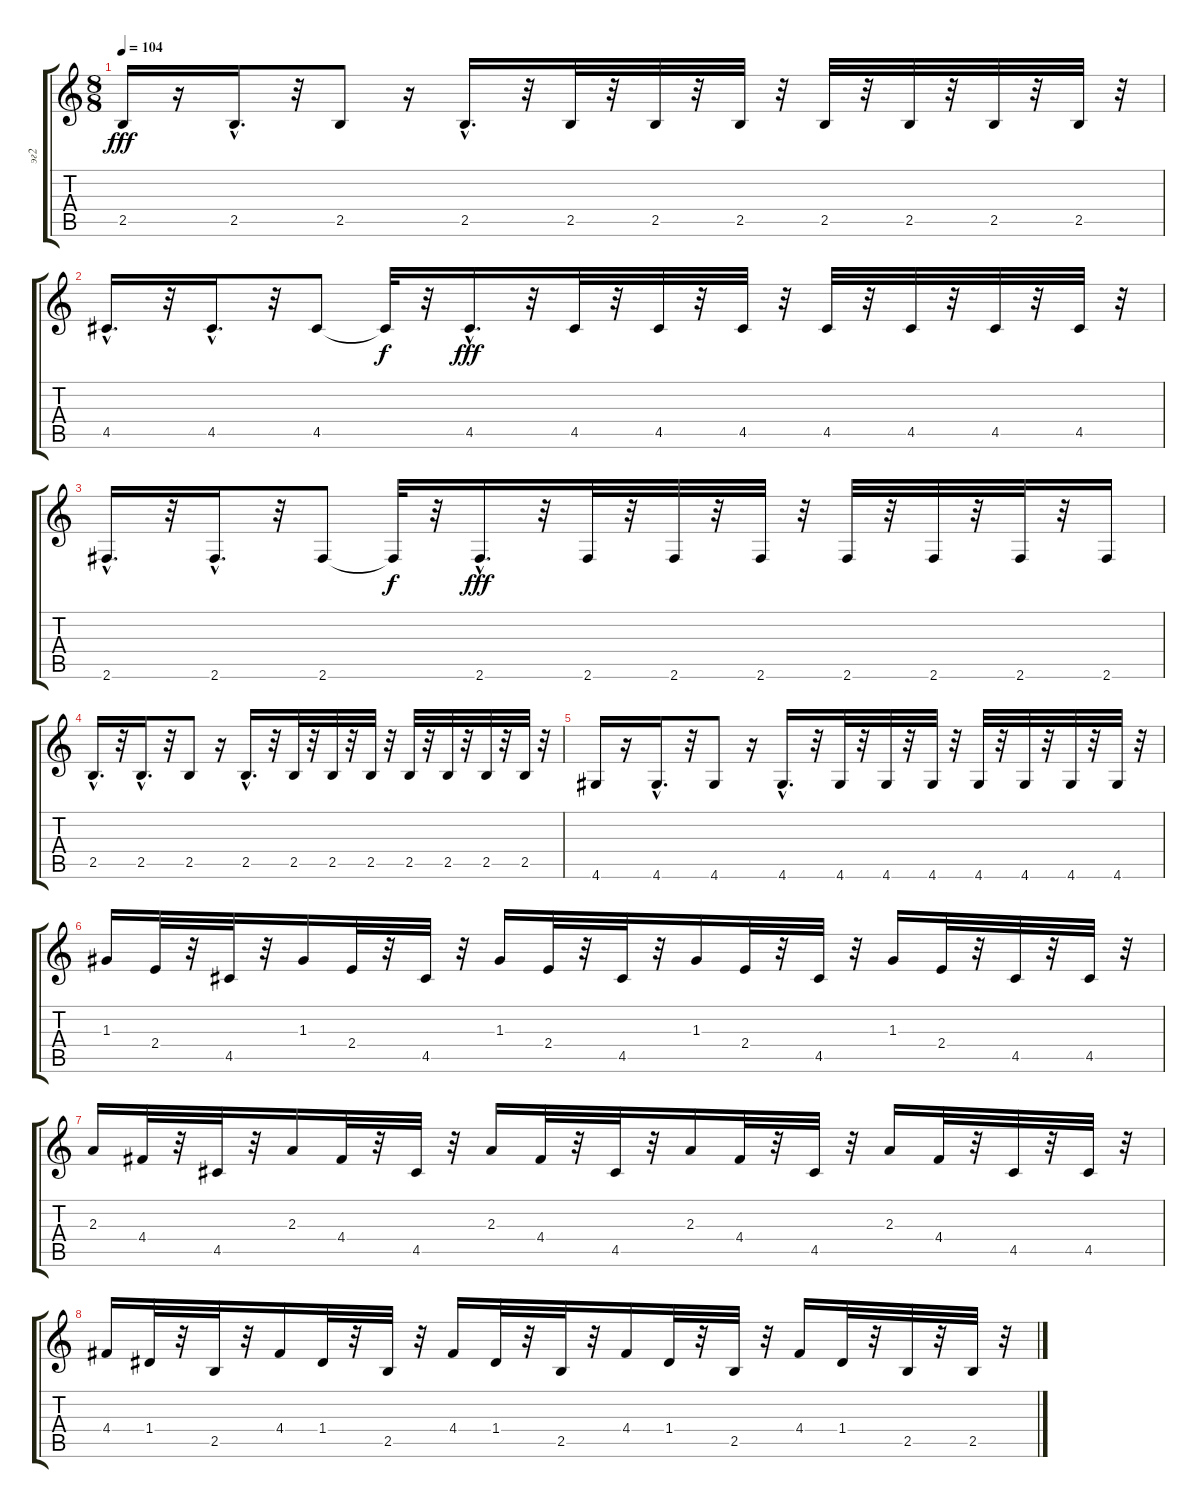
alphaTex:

\track ("эг2" "эг2") {instrument distortionguitar}
\staff {score tabs}
\tuning (E4 B3 G3 D3 A2 E2) {hide}
\ts (8 8)
\tempo 104
\clef g2
\ks c
2.5.16{dy fff} r.16 2.5{hac}.16{d} r.32 2.5.8 r.16 2.5{hac}.16{d} r.32 2.5.32 r.32 2.5.32 r.32 2.5.32 r.32 2.5.32 r.32 2.5.32 r.32 2.5.32 r.32 2.5.32 r.32 |
4.5{hac}.16{d} r.32 4.5{hac}.16{d} r.32 4.5.8 4.5{t}.32{dy f} r.32 4.5{hac}.16{d dy fff} r.32 4.5.32 r.32 4.5.32 r.32 4.5.32 r.32 4.5.32 r.32 4.5.32 r.32 4.5.32 r.32 4.5.32 r.32 |
2.6{hac}.16{d} r.32 2.6{hac}.16{d} r.32 2.6.8 2.6{t}.32{dy f} r.32 2.6{hac}.16{d dy fff} r.32 2.6.32 r.32 2.6.32 r.32 2.6.32 r.32 2.6.32 r.32 2.6.32 r.32 2.6.32 r.32 2.6.16 |
2.5{hac}.16{d} r.32 2.5{hac}.16{d} r.32 2.5.8 r.16 2.5{hac}.16{d} r.32 2.5.32 r.32 2.5.32 r.32 2.5.32 r.32 2.5.32 r.32 2.5.32 r.32 2.5.32 r.32 2.5.32 r.32 |
4.6.16 r.16 4.6{hac}.16{d} r.32 4.6.8 r.16 4.6{hac}.16{d} r.32 4.6.32 r.32 4.6.32 r.32 4.6.32 r.32 4.6.32 r.32 4.6.32 r.32 4.6.32 r.32 4.6.32 r.32 |
1.3.16 2.4.32 r.32 4.5.32 r.32 1.3.16 2.4.32 r.32 4.5.32 r.32 1.3.16 2.4.32 r.32 4.5.32 r.32 1.3.16 2.4.32 r.32 4.5.32 r.32 1.3.16 2.4.32 r.32 4.5.32 r.32 4.5.32 r.32 |
2.3.16 4.4.32 r.32 4.5.32 r.32 2.3.16 4.4.32 r.32 4.5.32 r.32 2.3.16 4.4.32 r.32 4.5.32 r.32 2.3.16 4.4.32 r.32 4.5.32 r.32 2.3.16 4.4.32 r.32 4.5.32 r.32 4.5.32 r.32 |
4.4.16 1.4.32 r.32 2.5.32 r.32 4.4.16 1.4.32 r.32 2.5.32 r.32 4.4.16 1.4.32 r.32 2.5.32 r.32 4.4.16 1.4.32 r.32 2.5.32 r.32 4.4.16 1.4.32 r.32 2.5.32 r.32 2.5.32 r.32
